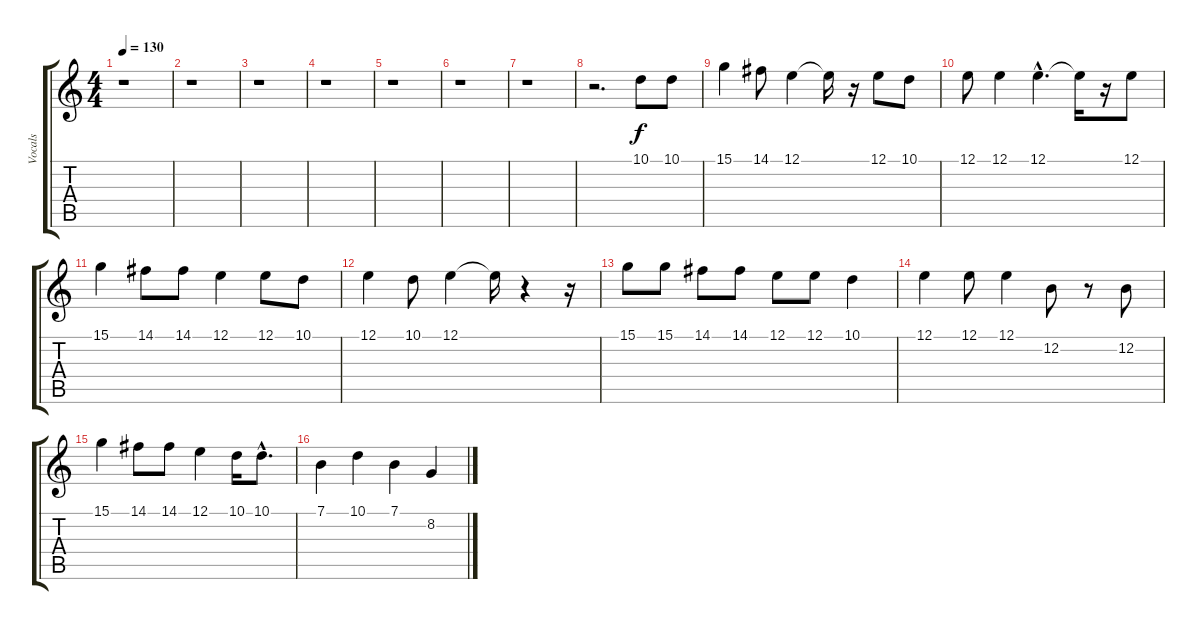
\track ("Vocals" "Vocals") {instrument voiceoohs}
\staff {score tabs}
\tuning (E4 B3 G3 D3 A2 E2) {hide}
\ts (4 4)
\tempo 130
\clef g2
\ks c
r.1{dy mf} |
r.1 |
r.1 |
r.1 |
r.1 |
r.1 |
r.1 |
r.2{d} 10.1.8{dy f} 10.1.8 |
15.1.4 14.1.8 12.1.4 12.1{t}.16 r.16 12.1.8 10.1.8 |
12.1.8 12.1.4 12.1{hac}.4{d} 12.1{t}.16 r.16 12.1.8 |
15.1.4 14.1.8 14.1.8 12.1.4 12.1.8 10.1.8 |
12.1.4 10.1.8 12.1.4 12.1{t}.16 r.4 r.16 |
15.1.8 15.1.8 14.1.8 14.1.8 12.1.8 12.1.8 10.1.4 |
12.1.4 12.1.8 12.1.4 12.2.8 r.8 12.2.8 |
15.1.4 14.1.8 14.1.8 12.1.4 10.1.16 10.1{hac}.8{d} |
7.1.4 10.1.4 7.1.4 8.2.4
